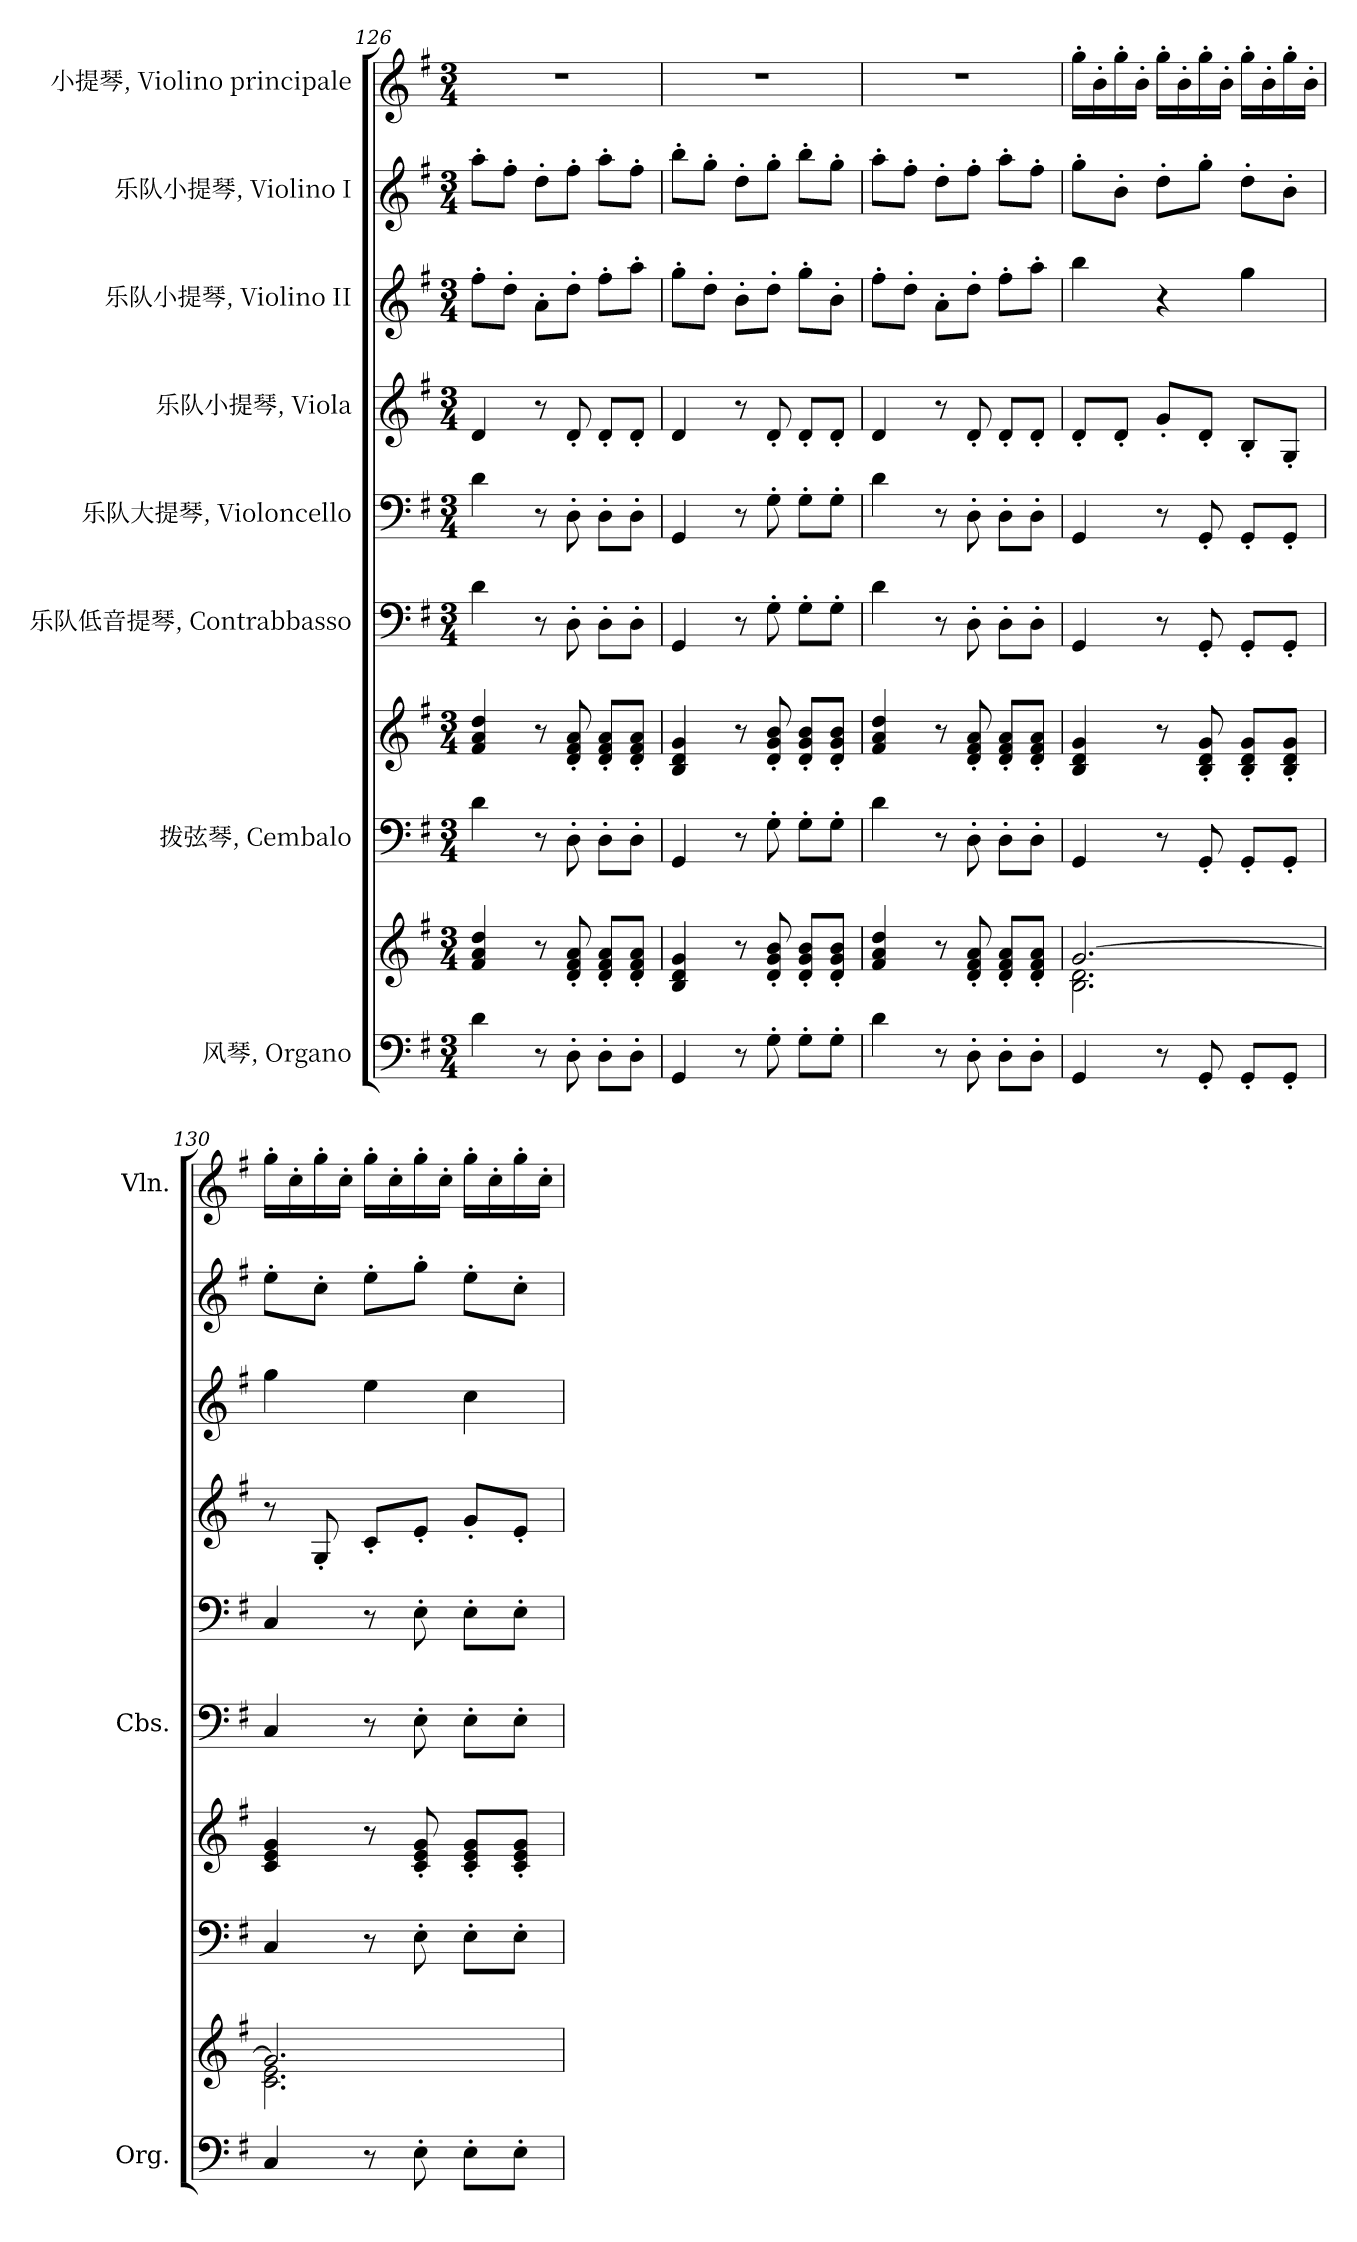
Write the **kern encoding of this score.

**kern	**kern	**kern	**kern	**kern	**kern	**kern	**kern	**kern	**kern
*part8	*part8	*part7	*part7	*part6	*part5	*part4	*part3	*part2	*part1
*staff10	*staff9	*staff8	*staff7	*staff6	*staff5	*staff4	*staff3	*staff2	*staff1
*I"风琴, Organo	*	*I"拨弦琴, Cembalo	*	*I"乐队低音提琴, Contrabbasso	*I"乐队大提琴, Violoncello	*I"乐队小提琴, Viola	*I"乐队小提琴, Violino II	*I"乐队小提琴, Violino I	*I"小提琴, Violino principale
*I'Org.	*	*	*	*I'Cbs.	*	*	*	*	*I'Vln.
*clefF4	*clefG2	*clefF4	*clefG2	*clefF4	*clefF4	*clefG2	*clefG2	*clefG2	*clefG2
*	*	*	*	*ITrd7c12	*	*	*	*	*
*k[f#]	*k[f#]	*k[f#]	*k[f#]	*k[f#]	*k[f#]	*k[f#]	*k[f#]	*k[f#]	*k[f#]
*M3/4	*M3/4	*M3/4	*M3/4	*M3/4	*M3/4	*M3/4	*M3/4	*M3/4	*M3/4
=126	=126	=126	=126	=126	=126	=126	=126	=126	=126
4d\	4f#/ 4a/ 4dd/	4d\	4f#/ 4a/ 4dd/	4D\	4d\	4d/	8ff#'\L	8aa'\L	2.r
.	.	.	.	.	.	.	8dd'\J	8ff#'\J	.
8r	8r	8r	8r	8r	8r	8r	8a'\L	8dd'\L	.
8D'\	8d/' 8f#/' 8a/'	8D'\	8d/' 8f#/' 8a/'	8DD'\	8D'\	8d'/	8dd'\J	8ff#'\J	.
8D'\L	8d/' 8f#/' 8a/'L	8D'\L	8d/' 8f#/' 8a/'L	8DD'\L	8D'\L	8d'/L	8ff#'\L	8aa'\L	.
8D'\J	8d/' 8f#/' 8a/'J	8D'\J	8d/' 8f#/' 8a/'J	8DD'\J	8D'\J	8d'/J	8aa'\J	8ff#'\J	.
=127	=127	=127	=127	=127	=127	=127	=127	=127	=127
4GG/	4B/ 4d/ 4g/	4GG/	4B/ 4d/ 4g/	4GGG/	4GG/	4d/	8gg'\L	8bb'\L	2.r
.	.	.	.	.	.	.	8dd'\J	8gg'\J	.
8r	8r	8r	8r	8r	8r	8r	8b'\L	8dd'\L	.
8G'\	8d/' 8g/' 8b/'	8G'\	8d/' 8g/' 8b/'	8GG'\	8G'\	8d'/	8dd'\J	8gg'\J	.
8G'\L	8d/' 8g/' 8b/'L	8G'\L	8d/' 8g/' 8b/'L	8GG'\L	8G'\L	8d'/L	8gg'\L	8bb'\L	.
8G'\J	8d/' 8g/' 8b/'J	8G'\J	8d/' 8g/' 8b/'J	8GG'\J	8G'\J	8d'/J	8b'\J	8gg'\J	.
!!LO:PB:g=z
=128	=128	=128	=128	=128	=128	=128	=128	=128	=128
4d\	4f#/ 4a/ 4dd/	4d\	4f#/ 4a/ 4dd/	4D\	4d\	4d/	8ff#'\L	8aa'\L	2.r
.	.	.	.	.	.	.	8dd'\J	8ff#'\J	.
8r	8r	8r	8r	8r	8r	8r	8a'\L	8dd'\L	.
8D'\	8d/' 8f#/' 8a/'	8D'\	8d/' 8f#/' 8a/'	8DD'\	8D'\	8d'/	8dd'\J	8ff#'\J	.
8D'\L	8d/' 8f#/' 8a/'L	8D'\L	8d/' 8f#/' 8a/'L	8DD'\L	8D'\L	8d'/L	8ff#'\L	8aa'\L	.
8D'\J	8d/' 8f#/' 8a/'J	8D'\J	8d/' 8f#/' 8a/'J	8DD'\J	8D'\J	8d'/J	8aa'\J	8ff#'\J	.
=129	=129	=129	=129	=129	=129	=129	=129	=129	=129
*	*^	*	*	*	*	*	*	*	*
4GG/	[2.g/	2.B\ 2.d\	4GG/	4B/ 4d/ 4g/	4GGG/	4GG/	8d'/L	4bb\	8gg'\L	16gg'\LL
.	.	.	.	.	.	.	.	.	.	16b'\
.	.	.	.	.	.	.	8d'/J	.	8b'\J	16gg'\
.	.	.	.	.	.	.	.	.	.	16b'\JJ
8r	.	.	8r	8r	8r	8r	8g'/L	4r	8dd'\L	16gg'\LL
.	.	.	.	.	.	.	.	.	.	16b'\
8GG'/	.	.	8GG'/	8B/' 8d/' 8g/'	8GGG'/	8GG'/	8d'/J	.	8gg'\J	16gg'\
.	.	.	.	.	.	.	.	.	.	16b'\JJ
8GG'/L	.	.	8GG'/L	8B/' 8d/' 8g/'L	8GGG'/L	8GG'/L	8B'/L	4gg\	8dd'\L	16gg'\LL
.	.	.	.	.	.	.	.	.	.	16b'\
8GG'/J	.	.	8GG'/J	8B/' 8d/' 8g/'J	8GGG'/J	8GG'/J	8G'/J	.	8b'\J	16gg'\
.	.	.	.	.	.	.	.	.	.	16b'\JJ
=130	=130	=130	=130	=130	=130	=130	=130	=130	=130	=130
4C/	2.g/]	2.c\ 2.e\	4C/	4c/ 4e/ 4g/	4CC/	4C/	8r	4gg\	8ee'\L	16gg'\LL
.	.	.	.	.	.	.	.	.	.	16cc'\
.	.	.	.	.	.	.	8G'/	.	8cc'\J	16gg'\
.	.	.	.	.	.	.	.	.	.	16cc'\JJ
8r	.	.	8r	8r	8r	8r	8c'/L	4ee\	8ee'\L	16gg'\LL
.	.	.	.	.	.	.	.	.	.	16cc'\
8E'\	.	.	8E'\	8c/' 8e/' 8g/'	8EE'\	8E'\	8e'/J	.	8gg'\J	16gg'\
.	.	.	.	.	.	.	.	.	.	16cc'\JJ
8E'\L	.	.	8E'\L	8c/' 8e/' 8g/'L	8EE'\L	8E'\L	8g'/L	4cc\	8ee'\L	16gg'\LL
.	.	.	.	.	.	.	.	.	.	16cc'\
8E'\J	.	.	8E'\J	8c/' 8e/' 8g/'J	8EE'\J	8E'\J	8e'/J	.	8cc'\J	16gg'\
.	.	.	.	.	.	.	.	.	.	16cc'\JJ
*	*v	*v	*	*	*	*	*	*	*	*
=	=	=	=	=	=	=	=	=	=
*-	*-	*-	*-	*-	*-	*-	*-	*-	*-
